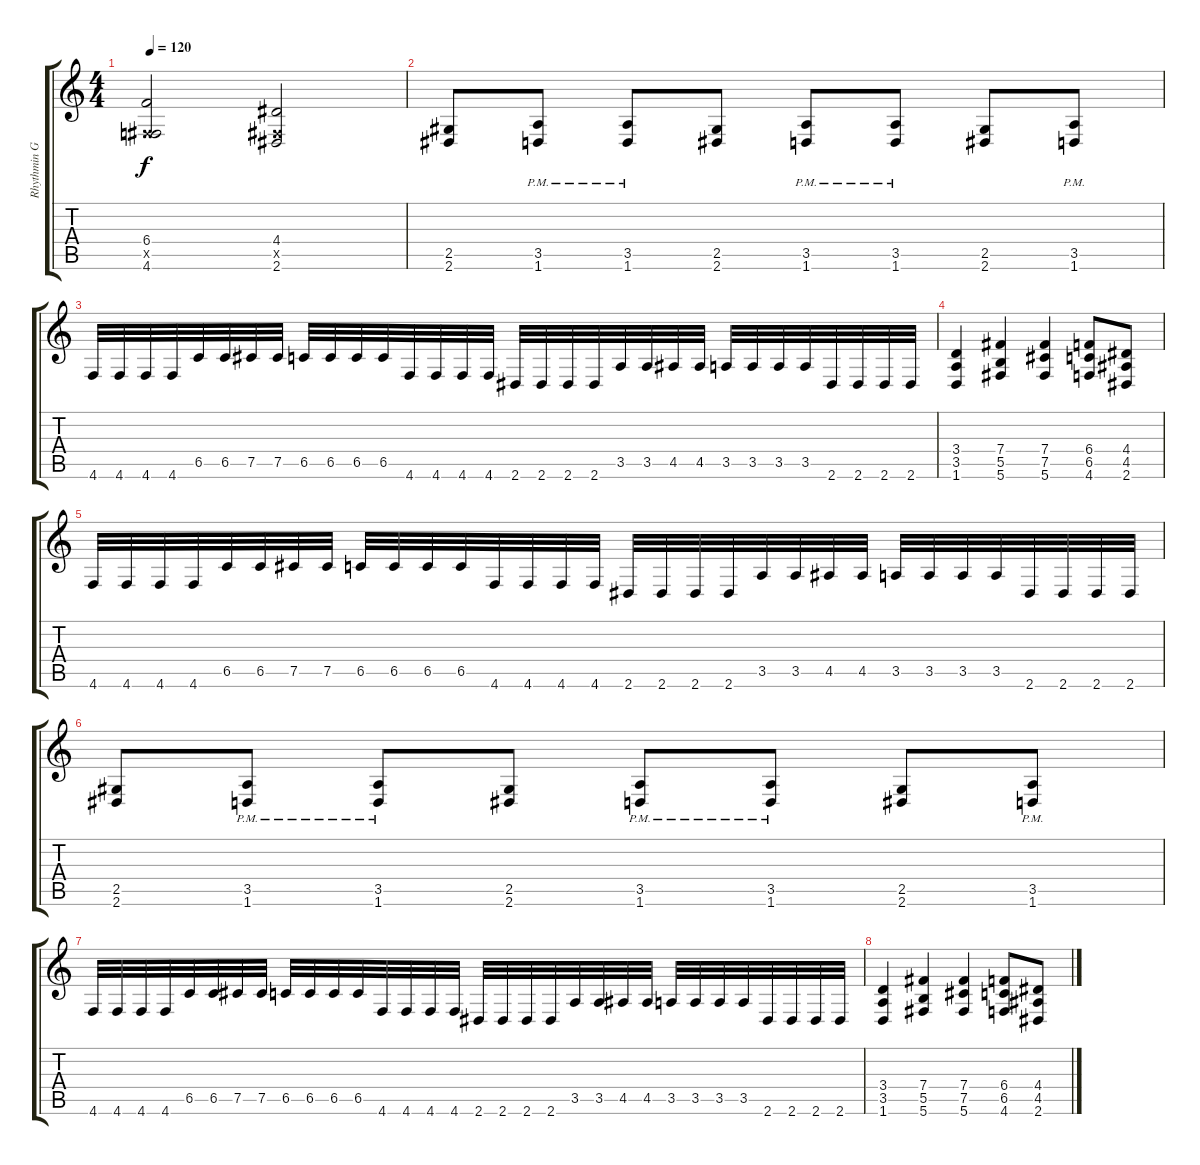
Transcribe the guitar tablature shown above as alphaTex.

\track ("Rhythmin Guitar #2" "Rhythmin G") {instrument distortionguitar}
\staff {score tabs}
\tuning (Db4 Ab3 E3 B2 Gb2 Db2) {hide}
\ts (4 4)
\tempo 120
\clef g2
\ks c
(6.4 0.5{x} 4.6).2{dy f} (4.4 0.5{x} 2.6).2 |
(2.5 2.6).8 (3.5{pm} 1.6{pm}).8 (3.5{pm} 1.6{pm}).8 (2.5 2.6).8 (3.5{pm} 1.6{pm}).8 (3.5{pm} 1.6{pm}).8 (2.5 2.6).8 (3.5{pm} 1.6{pm}).8 |
4.6.32 4.6.32 4.6.32 4.6.32 6.5.32 6.5.32 7.5.32 7.5.32 6.5.32 6.5.32 6.5.32 6.5.32 4.6.32 4.6.32 4.6.32 4.6.32 2.6.32 2.6.32 2.6.32 2.6.32 3.5.32 3.5.32 4.5.32 4.5.32 3.5.32 3.5.32 3.5.32 3.5.32 2.6.32 2.6.32 2.6.32 2.6.32 |
(3.4 3.5 1.6).4 (7.4 5.5 5.6).4 (7.4 7.5 5.6).4 (6.4 6.5 4.6).8 (4.4 4.5 2.6).8 |
4.6.32 4.6.32 4.6.32 4.6.32 6.5.32 6.5.32 7.5.32 7.5.32 6.5.32 6.5.32 6.5.32 6.5.32 4.6.32 4.6.32 4.6.32 4.6.32 2.6.32 2.6.32 2.6.32 2.6.32 3.5.32 3.5.32 4.5.32 4.5.32 3.5.32 3.5.32 3.5.32 3.5.32 2.6.32 2.6.32 2.6.32 2.6.32 |
(2.5 2.6).8 (3.5{pm} 1.6{pm}).8 (3.5{pm} 1.6{pm}).8 (2.5 2.6).8 (3.5{pm} 1.6{pm}).8 (3.5{pm} 1.6{pm}).8 (2.5 2.6).8 (3.5{pm} 1.6{pm}).8 |
4.6.32 4.6.32 4.6.32 4.6.32 6.5.32 6.5.32 7.5.32 7.5.32 6.5.32 6.5.32 6.5.32 6.5.32 4.6.32 4.6.32 4.6.32 4.6.32 2.6.32 2.6.32 2.6.32 2.6.32 3.5.32 3.5.32 4.5.32 4.5.32 3.5.32 3.5.32 3.5.32 3.5.32 2.6.32 2.6.32 2.6.32 2.6.32 |
(3.4 3.5 1.6).4 (7.4 5.5 5.6).4 (7.4 7.5 5.6).4 (6.4 6.5 4.6).8 (4.4 4.5 2.6).8
